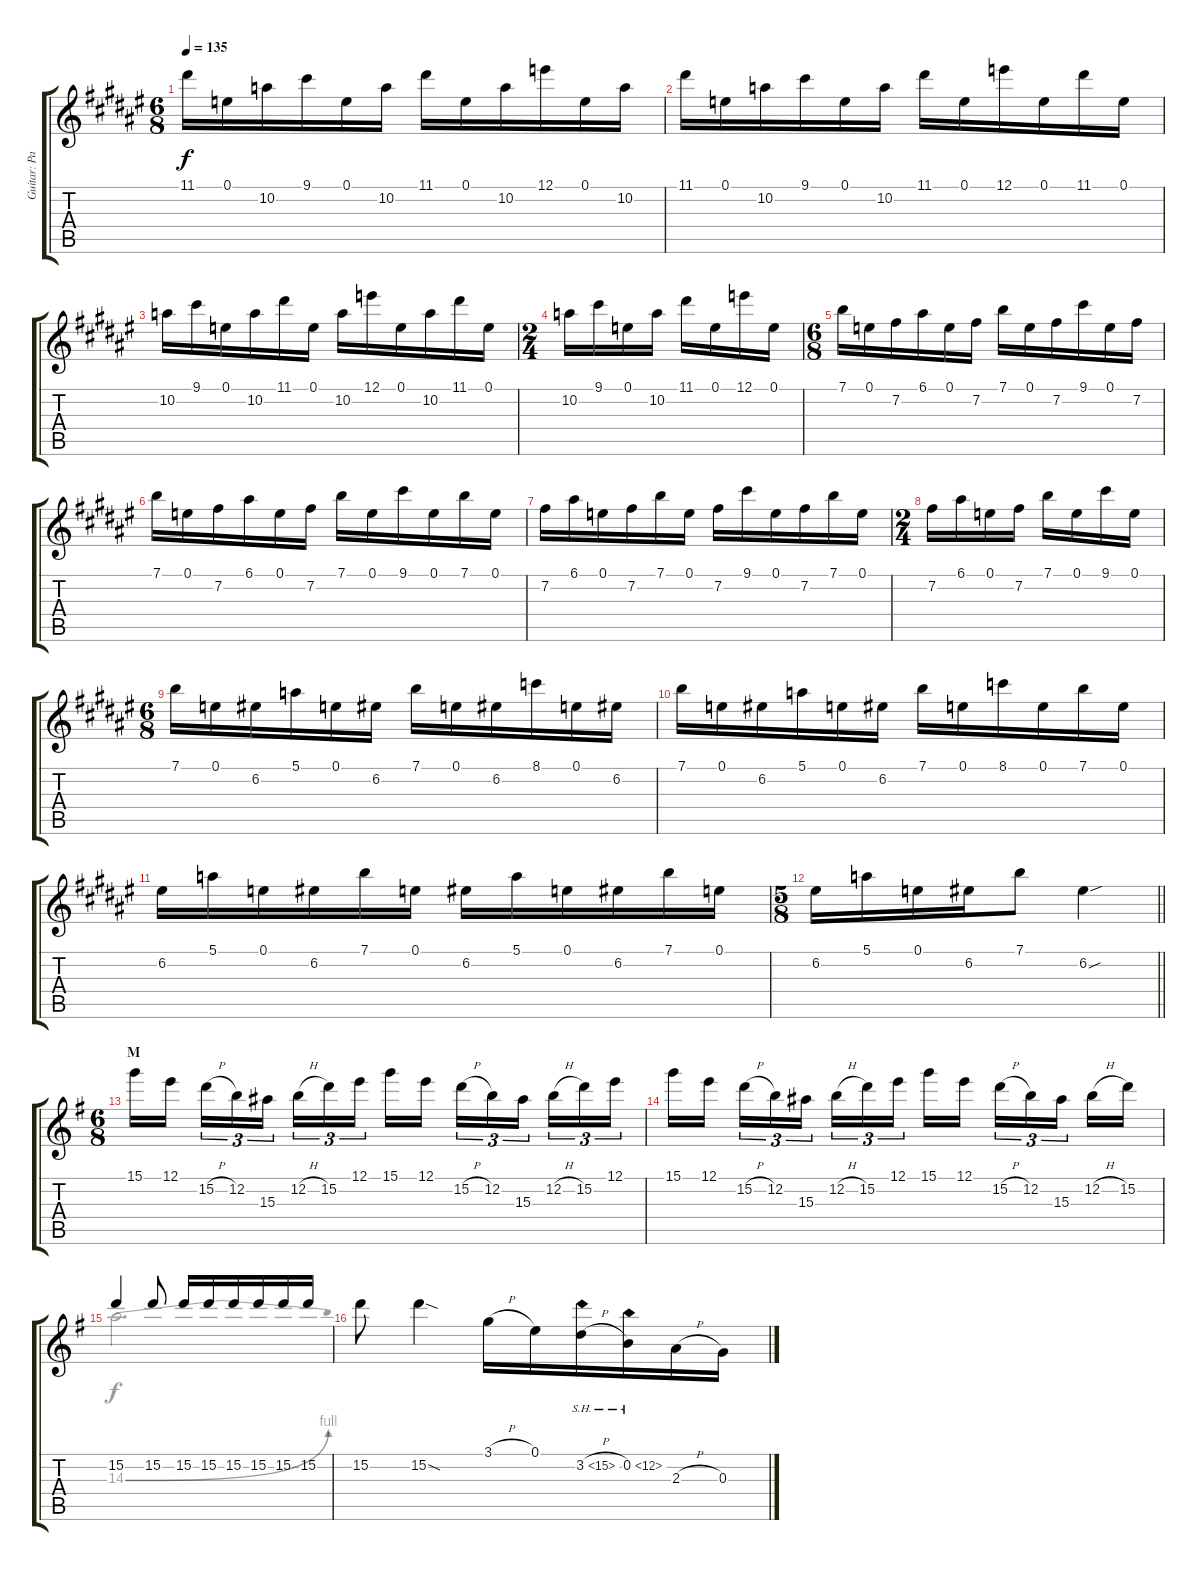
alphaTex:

\track ("Guitar: Paul" "Guitar: Pa") {instrument overdrivenguitar}
\staff {score tabs}
\tuning (E4 B3 G3 D3 A2 E2) {hide}
\voice
\ts (6 8)
\tempo 135
\clef g2
\ks f#
11.1.16{dy f} 0.1.16 10.2.16 9.1.16 0.1.16 10.2.16 11.1.16 0.1.16 10.2.16 12.1.16 0.1.16 10.2.16 |
11.1.16 0.1.16 10.2.16 9.1.16 0.1.16 10.2.16 11.1.16 0.1.16 12.1.16 0.1.16 11.1.16 0.1.16 |
10.2.16 9.1.16 0.1.16 10.2.16 11.1.16 0.1.16 10.2.16 12.1.16 0.1.16 10.2.16 11.1.16 0.1.16 |
\ts (2 4)
10.2.16 9.1.16 0.1.16 10.2.16 11.1.16 0.1.16 12.1.16 0.1.16 |
\ts (6 8)
7.1.16 0.1.16 7.2.16 6.1.16 0.1.16 7.2.16 7.1.16 0.1.16 7.2.16 9.1.16 0.1.16 7.2.16 |
7.1.16 0.1.16 7.2.16 6.1.16 0.1.16 7.2.16 7.1.16 0.1.16 9.1.16 0.1.16 7.1.16 0.1.16 |
7.2.16 6.1.16 0.1.16 7.2.16 7.1.16 0.1.16 7.2.16 9.1.16 0.1.16 7.2.16 7.1.16 0.1.16 |
\ts (2 4)
7.2.16 6.1.16 0.1.16 7.2.16 7.1.16 0.1.16 9.1.16 0.1.16 |
\ts (6 8)
7.1.16 0.1.16 6.2.16 5.1.16 0.1.16 6.2.16 7.1.16 0.1.16 6.2.16 8.1.16 0.1.16 6.2.16 |
7.1.16 0.1.16 6.2.16 5.1.16 0.1.16 6.2.16 7.1.16 0.1.16 8.1.16 0.1.16 7.1.16 0.1.16 |
6.2.16 5.1.16 0.1.16 6.2.16 7.1.16 0.1.16 6.2.16 5.1.16 0.1.16 6.2.16 7.1.16 0.1.16 |
\ts (5 8)
\barLineRight lightlight
6.2.16 5.1.16 0.1.16 6.2.16 7.1.8 6.2{sou}.4 |
\ts (6 8)
\section ("" "M")
\ks g
15.1.16 12.1.16{beam splitsecondary} 15.2{h}.16{tu (3 2)} 12.2.16{tu (3 2)} 15.3.16{tu (3 2) beam splitsecondary} 12.2{h}.16{tu (3 2)} 15.2.16{tu (3 2)} 12.1.16{tu (3 2)} 15.1.16 12.1.16{beam splitsecondary} 15.2{h}.16{tu (3 2)} 12.2.16{tu (3 2)} 15.3.16{tu (3 2) beam splitsecondary} 12.2{h}.16{tu (3 2)} 15.2.16{tu (3 2)} 12.1.16{tu (3 2)} |
15.1.16 12.1.16{beam splitsecondary} 15.2{h}.16{tu (3 2)} 12.2.16{tu (3 2)} 15.3.16{tu (3 2) beam splitsecondary} 12.2{h}.16{tu (3 2)} 15.2.16{tu (3 2)} 12.1.16{tu (3 2)} 15.1.16 12.1.16{beam splitsecondary} 15.2{h}.16{tu (3 2)} 12.2.16{tu (3 2)} 15.3.16{tu (3 2) beam splitsecondary} 12.2{h}.16 15.2.16 |
15.2.4 15.2.8 15.2.16 15.2.16 15.2.16 15.2.16 15.2.16 15.2.16 |
15.2.8 15.2{sod}.4 3.1{h}.16 0.1.16 3.2{sh 12 h}.16 0.2{sh 12}.16 2.3{h}.16 0.3.16
\voice
\clef g2
\ottava regular
\simile none
\ks f#
|
|
|
|
|
|
|
|
|
|
|
\barLineRight lightlight
|
\ks g
|
|
14.3{be (bend 0 0 60 4)}.2{d} |
